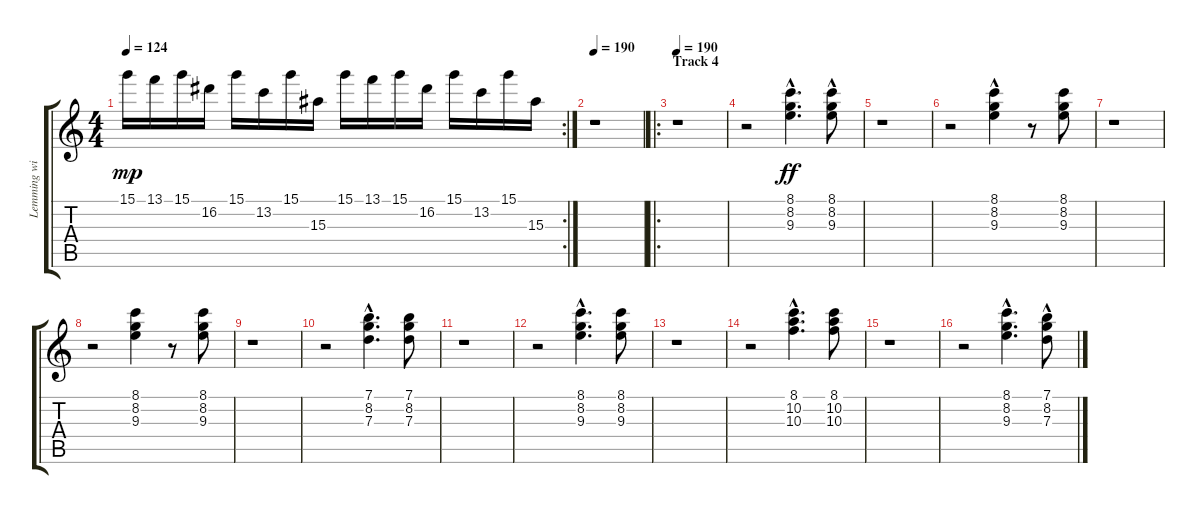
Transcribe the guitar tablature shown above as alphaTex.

\track ("Lemming with Guitar 2" "Lemming wi") {instrument distortionguitar}
\staff {score tabs}
\tuning (E4 B3 G3 D3 A2 E2) {hide}
\rc 2
\ts (4 4)
\tempo 124
\clef g2
\ks c
15.1.16{dy mp} 13.1.16 15.1.16 16.2.16 15.1.16 13.2.16 15.1.16 15.3.16 15.1.16 13.1.16 15.1.16 16.2.16 15.1.16 13.2.16 15.1.16 15.3.16 |
\tempo 190
r.1 |
\ro
\section ("" "Track 4")
\tempo 190
r.1{instrument electricguitarclean} |
r.2 (8.1{hac} 8.2{hac} 9.3{hac}).4{d dy ff} (8.1{hac} 8.2 9.3).8 |
r.1 |
r.2 (8.1 8.2{hac} 9.3{hac}).4 r.8 (8.1 8.2 9.3).8 |
r.1 |
r.2 (8.1 8.2 9.3).4 r.8 (8.1 8.2 9.3).8 |
r.1 |
r.2 (7.1{hac} 8.2{hac} 7.3{hac}).4{d} (7.1 8.2 7.3).8 |
r.1 |
r.2 (8.1{hac} 8.2{hac} 9.3{hac}).4{d} (8.1 8.2 9.3).8 |
r.1 |
r.2 (8.1{hac} 10.2{hac} 10.3{hac}).4{d} (8.1 10.2 10.3).8 |
r.1 |
r.2 (8.1{hac} 8.2{hac} 9.3{hac}).4{d} (7.1 8.2{hac} 7.3).8
